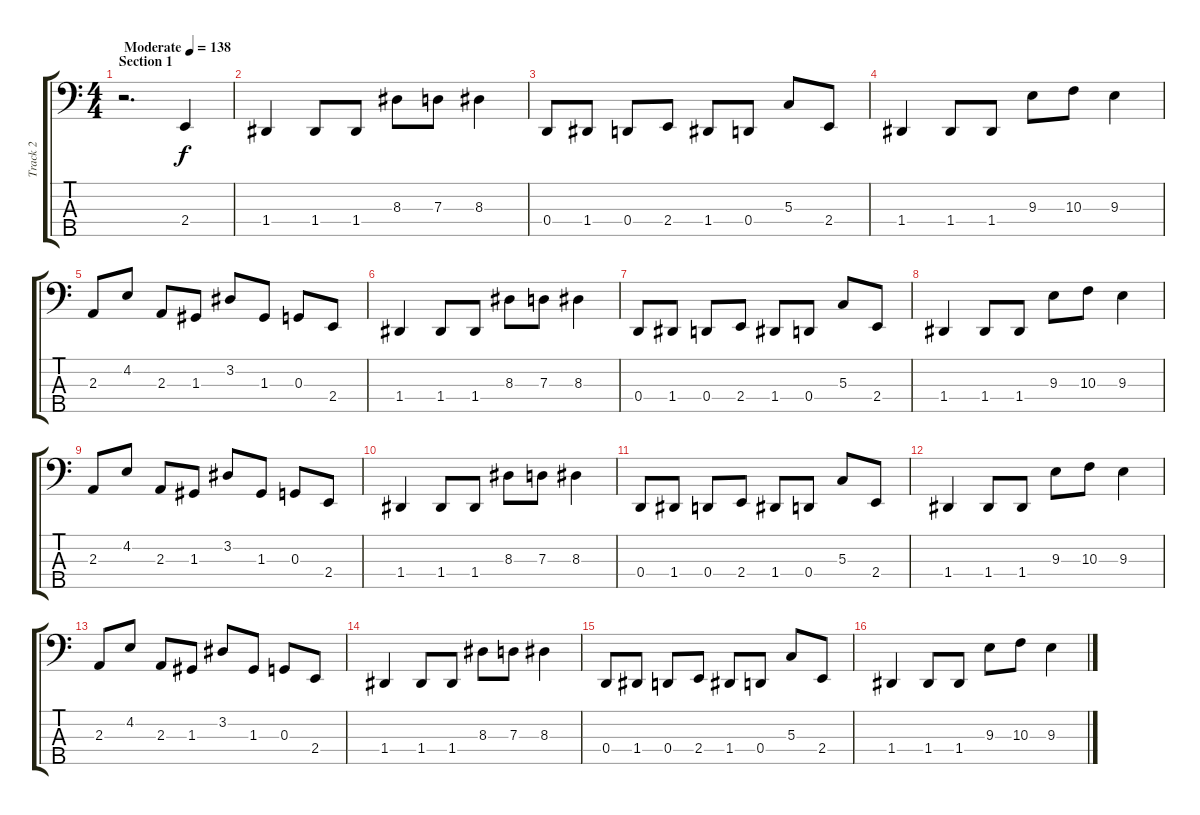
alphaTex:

\track ("Track 2" "Track 2") {instrument electricbassfinger}
\staff {score tabs}
\tuning (F2 C2 G1 D1 A0) {hide}
\ts (4 4)
\section ("" "Section 1")
\tempo (138 "Moderate")
\clef f4
\ks c
r.2{d dy f instrument electricbassfinger} 2.4.4 |
1.4.4 1.4.8 1.4.8 8.3.8 7.3.8 8.3.4 |
0.4.8 1.4.8 0.4.8 2.4.8 1.4.8 0.4.8 5.3.8 2.4.8 |
1.4.4 1.4.8 1.4.8 9.3.8 10.3.8 9.3.4 |
2.3.8 4.2.8 2.3.8 1.3.8 3.2.8 1.3.8 0.3.8 2.4.8 |
1.4.4 1.4.8 1.4.8 8.3.8 7.3.8 8.3.4 |
0.4.8 1.4.8 0.4.8 2.4.8 1.4.8 0.4.8 5.3.8 2.4.8 |
1.4.4 1.4.8 1.4.8 9.3.8 10.3.8 9.3.4 |
2.3.8 4.2.8 2.3.8 1.3.8 3.2.8 1.3.8 0.3.8 2.4.8 |
1.4.4 1.4.8 1.4.8 8.3.8 7.3.8 8.3.4 |
0.4.8 1.4.8 0.4.8 2.4.8 1.4.8 0.4.8 5.3.8 2.4.8 |
1.4.4 1.4.8 1.4.8 9.3.8 10.3.8 9.3.4 |
2.3.8 4.2.8 2.3.8 1.3.8 3.2.8 1.3.8 0.3.8 2.4.8 |
1.4.4 1.4.8 1.4.8 8.3.8 7.3.8 8.3.4 |
0.4.8 1.4.8 0.4.8 2.4.8 1.4.8 0.4.8 5.3.8 2.4.8 |
1.4.4 1.4.8 1.4.8 9.3.8 10.3.8 9.3.4
